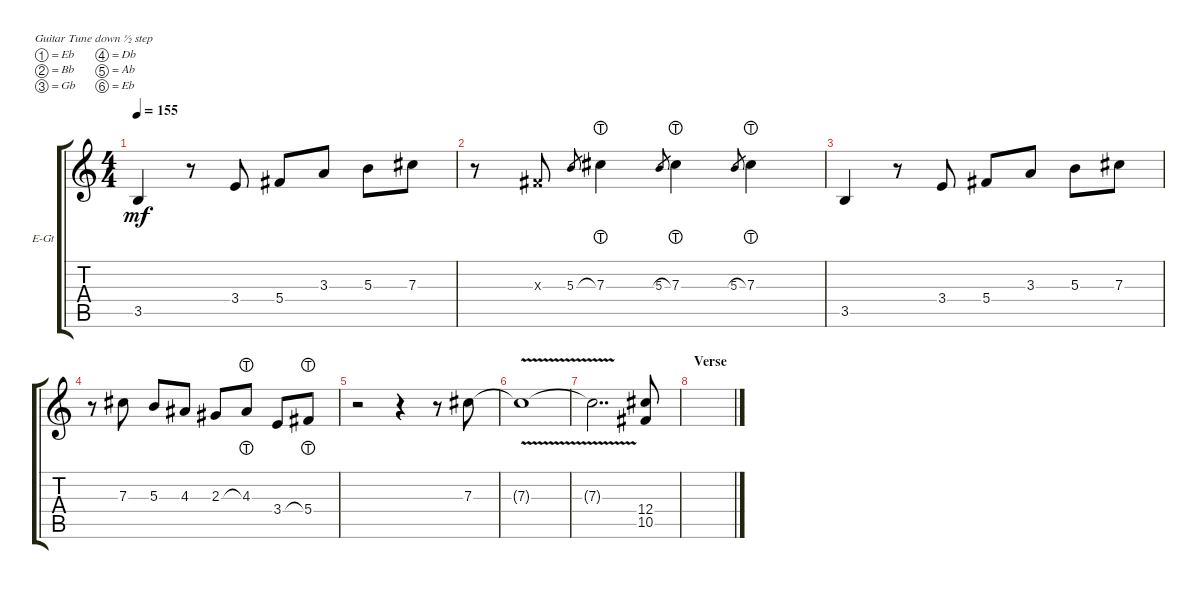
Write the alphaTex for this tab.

\defaultSystemsLayout 4
\bracketExtendMode groupsimilarinstruments
\firstSystemTrackNameOrientation horizontal
\otherSystemsTrackNameOrientation horizontal
\track ("LEAD FILL GUITAR 1" "E-Gt") {instrument distortionguitar}
\staff {score tabs}
\tuning (Eb4 Bb3 Gb3 Db3 Ab2 Eb2)
\ts (4 4)
\tempo 155
\clef g2
\ks c
3.5.4{dy mf} r.8 3.4.8 5.4.8 3.3.8 5.3.8 7.3.8 |
r.8 0.3{x}.8 5.3.8{gr} 7.3{lht}.4 5.3.8{gr} 7.3{lht}.4 5.3.8{gr} 7.3{lht}.4 |
3.5.4 r.8 3.4.8 5.4.8 3.3.8 5.3.8 7.3.8 |
r.8 7.3.8 5.3.8 4.3.8 2.3.8 4.3{lht}.8 3.4.8 5.4{lht}.8 |
r.2 r.4 r.8 7.3.8 |
7.3{v t}.1 |
7.3{v t}.2{dd} (10.5 12.4).8 |
\section ("" "Verse")
